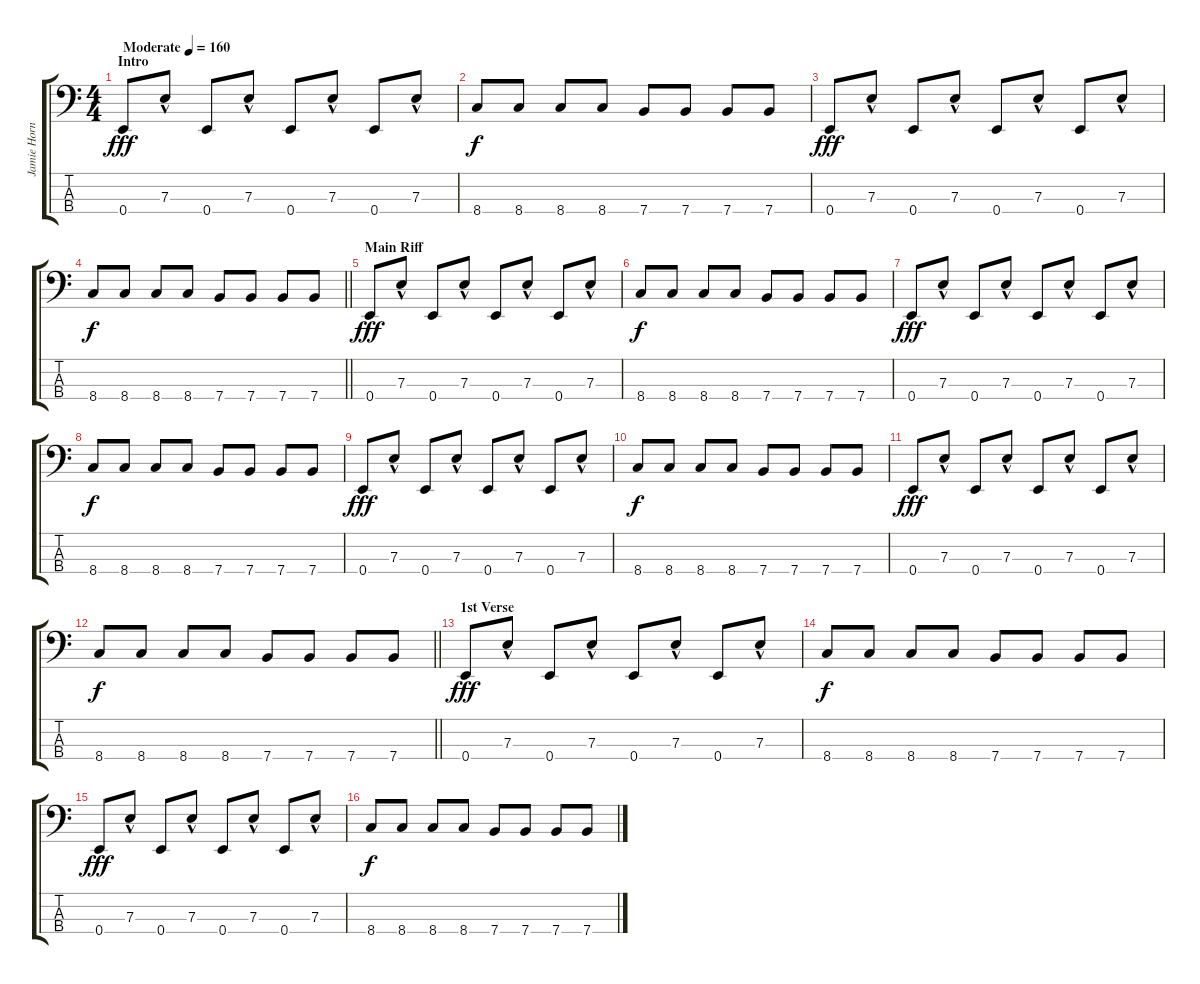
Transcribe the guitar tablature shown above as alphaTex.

\track ("Jamie Hornsmith - Bass" "Jamie Horn") {instrument electricbassfinger}
\staff {score tabs}
\tuning (G2 D2 A1 E1) {hide}
\ts (4 4)
\section ("" "Intro")
\tempo (160 "Moderate")
\clef f4
\ks c
0.4.8{dy fff instrument electricbassfinger} 7.3{hac}.8 0.4.8 7.3{hac}.8 0.4.8 7.3{hac}.8 0.4.8 7.3{hac}.8 |
8.4.8{dy f} 8.4.8 8.4.8 8.4.8 7.4.8 7.4.8 7.4.8 7.4.8 |
0.4.8{dy fff} 7.3{hac}.8 0.4.8 7.3{hac}.8 0.4.8 7.3{hac}.8 0.4.8 7.3{hac}.8 |
\barLineRight lightlight
8.4.8{dy f} 8.4.8 8.4.8 8.4.8 7.4.8 7.4.8 7.4.8 7.4.8 |
\section ("" "Main Riff")
0.4.8{dy fff} 7.3{hac}.8 0.4.8 7.3{hac}.8 0.4.8 7.3{hac}.8 0.4.8 7.3{hac}.8 |
8.4.8{dy f} 8.4.8 8.4.8 8.4.8 7.4.8 7.4.8 7.4.8 7.4.8 |
0.4.8{dy fff} 7.3{hac}.8 0.4.8 7.3{hac}.8 0.4.8 7.3{hac}.8 0.4.8 7.3{hac}.8 |
8.4.8{dy f} 8.4.8 8.4.8 8.4.8 7.4.8 7.4.8 7.4.8 7.4.8 |
0.4.8{dy fff} 7.3{hac}.8 0.4.8 7.3{hac}.8 0.4.8 7.3{hac}.8 0.4.8 7.3{hac}.8 |
8.4.8{dy f} 8.4.8 8.4.8 8.4.8 7.4.8 7.4.8 7.4.8 7.4.8 |
0.4.8{dy fff} 7.3{hac}.8 0.4.8 7.3{hac}.8 0.4.8 7.3{hac}.8 0.4.8 7.3{hac}.8 |
\barLineRight lightlight
8.4.8{dy f} 8.4.8 8.4.8 8.4.8 7.4.8 7.4.8 7.4.8 7.4.8 |
\section ("" "1st Verse")
0.4.8{dy fff} 7.3{hac}.8 0.4.8 7.3{hac}.8 0.4.8 7.3{hac}.8 0.4.8 7.3{hac}.8 |
8.4.8{dy f} 8.4.8 8.4.8 8.4.8 7.4.8 7.4.8 7.4.8 7.4.8 |
0.4.8{dy fff} 7.3{hac}.8 0.4.8 7.3{hac}.8 0.4.8 7.3{hac}.8 0.4.8 7.3{hac}.8 |
8.4.8{dy f} 8.4.8 8.4.8 8.4.8 7.4.8 7.4.8 7.4.8 7.4.8
